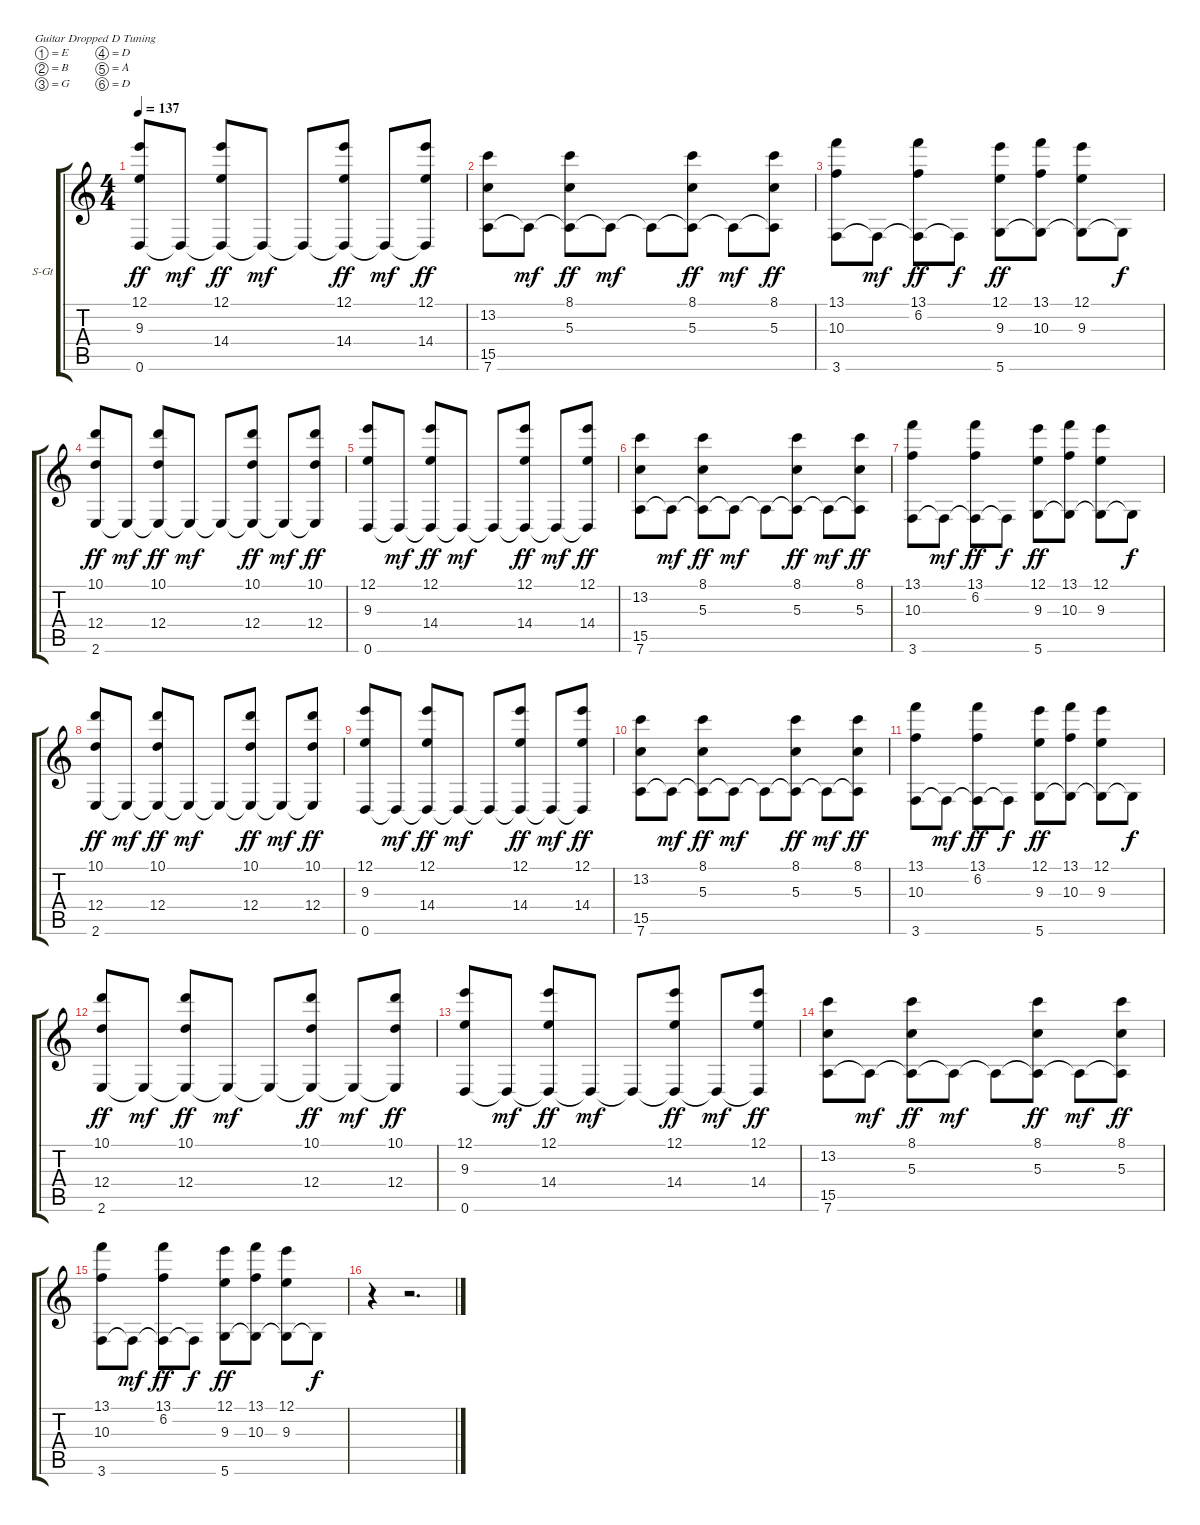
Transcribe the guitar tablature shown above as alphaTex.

\bracketExtendMode groupsimilarinstruments
\firstSystemTrackNameOrientation horizontal
\otherSystemsTrackNameOrientation horizontal
\track ("Keyboard (Christian)" "S-Gt") {instrument lead2sawtooth}
\staff {score tabs}
\tuning (E4 B3 G3 D3 A2 D2)
\displaytranspose 12
\ts (4 4)
\tempo 137
\clef g2
\ks c
(12.1 9.3 0.6).8{dy ff} 0.6{t}.8{dy mf} (12.1 14.4 0.6{t}).8{dy ff} 0.6{t}.8{dy mf} 0.6{t}.8 (12.1 14.4 0.6{t}).8{dy ff} 0.6{t}.8{dy mf} (12.1 14.4 0.6{t}).8{dy ff} |
(13.2 15.5 7.6).8 7.6{t}.8{dy mf} (8.1 5.3 7.6{t}).8{dy ff} 7.6{t}.8{dy mf} 7.6{t}.8 (8.1 5.3 7.6{t}).8{dy ff} 7.6{t}.8{dy mf} (8.1 5.3 7.6{t}).8{dy ff} |
(13.1 10.3 3.6).8 3.6{t}.8{dy mf} (13.1 6.2 3.6{t}).8{dy ff} 3.6{t}.8{dy f} (12.1 9.3 5.6).8{dy ff} (13.1 10.3 5.6{t}).8 (12.1 9.3 5.6{t}).8 5.6{t}.8{dy f} |
(10.1 12.4 2.6).8{dy ff} 2.6{t}.8{dy mf} (10.1 12.4 2.6{t}).8{dy ff} 2.6{t}.8{dy mf} 2.6{t}.8 (10.1 12.4 2.6{t}).8{dy ff} 2.6{t}.8{dy mf} (10.1 12.4 2.6{t}).8{dy ff} |
(12.1 9.3 0.6).8 0.6{t}.8{dy mf} (12.1 14.4 0.6{t}).8{dy ff} 0.6{t}.8{dy mf} 0.6{t}.8 (12.1 14.4 0.6{t}).8{dy ff} 0.6{t}.8{dy mf} (12.1 14.4 0.6{t}).8{dy ff} |
(13.2 15.5 7.6).8 7.6{t}.8{dy mf} (8.1 5.3 7.6{t}).8{dy ff} 7.6{t}.8{dy mf} 7.6{t}.8 (8.1 5.3 7.6{t}).8{dy ff} 7.6{t}.8{dy mf} (8.1 5.3 7.6{t}).8{dy ff} |
(13.1 10.3 3.6).8 3.6{t}.8{dy mf} (13.1 6.2 3.6{t}).8{dy ff} 3.6{t}.8{dy f} (12.1 9.3 5.6).8{dy ff} (13.1 10.3 5.6{t}).8 (12.1 9.3 5.6{t}).8 5.6{t}.8{dy f} |
(10.1 12.4 2.6).8{dy ff} 2.6{t}.8{dy mf} (10.1 12.4 2.6{t}).8{dy ff} 2.6{t}.8{dy mf} 2.6{t}.8 (10.1 12.4 2.6{t}).8{dy ff} 2.6{t}.8{dy mf} (10.1 12.4 2.6{t}).8{dy ff} |
(12.1 9.3 0.6).8 0.6{t}.8{dy mf} (12.1 14.4 0.6{t}).8{dy ff} 0.6{t}.8{dy mf} 0.6{t}.8 (12.1 14.4 0.6{t}).8{dy ff} 0.6{t}.8{dy mf} (12.1 14.4 0.6{t}).8{dy ff} |
(13.2 15.5 7.6).8 7.6{t}.8{dy mf} (8.1 5.3 7.6{t}).8{dy ff} 7.6{t}.8{dy mf} 7.6{t}.8 (8.1 5.3 7.6{t}).8{dy ff} 7.6{t}.8{dy mf} (8.1 5.3 7.6{t}).8{dy ff} |
(13.1 10.3 3.6).8 3.6{t}.8{dy mf} (13.1 6.2 3.6{t}).8{dy ff} 3.6{t}.8{dy f} (12.1 9.3 5.6).8{dy ff} (13.1 10.3 5.6{t}).8 (12.1 9.3 5.6{t}).8 5.6{t}.8{dy f} |
(10.1 12.4 2.6).8{dy ff} 2.6{t}.8{dy mf} (10.1 12.4 2.6{t}).8{dy ff} 2.6{t}.8{dy mf} 2.6{t}.8 (10.1 12.4 2.6{t}).8{dy ff} 2.6{t}.8{dy mf} (10.1 12.4 2.6{t}).8{dy ff} |
(12.1 9.3 0.6).8 0.6{t}.8{dy mf} (12.1 14.4 0.6{t}).8{dy ff} 0.6{t}.8{dy mf} 0.6{t}.8 (12.1 14.4 0.6{t}).8{dy ff} 0.6{t}.8{dy mf} (12.1 14.4 0.6{t}).8{dy ff} |
(13.2 15.5 7.6).8 7.6{t}.8{dy mf} (8.1 5.3 7.6{t}).8{dy ff} 7.6{t}.8{dy mf} 7.6{t}.8 (8.1 5.3 7.6{t}).8{dy ff} 7.6{t}.8{dy mf} (8.1 5.3 7.6{t}).8{dy ff} |
(13.1 10.3 3.6).8 3.6{t}.8{dy mf} (13.1 6.2 3.6{t}).8{dy ff} 3.6{t}.8{dy f} (12.1 9.3 5.6).8{dy ff} (13.1 10.3 5.6{t}).8 (12.1 9.3 5.6{t}).8 5.6{t}.8{dy f} |
r.4 r.2{d}
